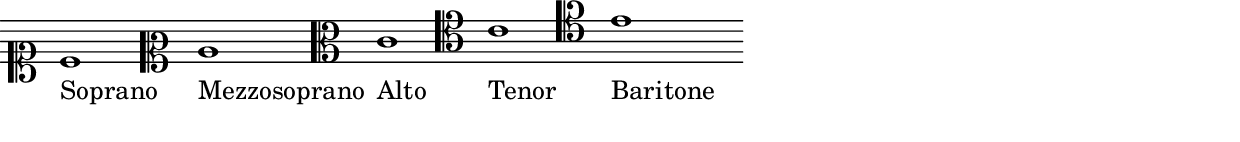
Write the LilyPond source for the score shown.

%% Generated by lilypond-book.py
%% Options: [exampleindent=10.16\mm,fragment,indent=0\mm,line-width=13.0\cm,notime,quote,relative=1]
\include "lilypond-book-preamble.ly"


% ****************************************************************
% Start cut-&-pastable-section
% ****************************************************************



\paper {
  indent = 0\mm
  line-width = 13.0\cm
  % offset the left padding, also add 1mm as lilypond creates cropped
  % images with a little space on the right
  line-width = #(- line-width (* mm  3.000000) (* mm 1))
  line-width = 13.0\cm - 2.0 * 10.16\mm
  % offset the left padding, also add 1mm as lilypond creates cropped
  % images with a little space on the right
  line-width = #(- line-width (* mm  3.000000) (* mm 1))
}

\layout {
  
 \context {
   \Score
   timing = ##f
 }
 \context {
   \Staff
   \remove "Time_signature_engraver"
 }
}



\relative c'
{


% ****************************************************************
% ly snippet contents follows:
% ****************************************************************
\sourcefileline 1480
\new Staff {
  \override Staff.Clef #'full-size-change = ##t
  \clef soprano c1
  \clef mezzosoprano c1
  \clef alto c1
  \clef tenor c1
  \clef baritone c1
}
\addlyrics {
  \override Lyrics . LyricText #'self-alignment-X = #LEFT
  "Soprano     " "Mezzosoprano " "Alto        " "Tenor       " "Baritone    "
}



% ****************************************************************
% end ly snippet
% ****************************************************************
}
